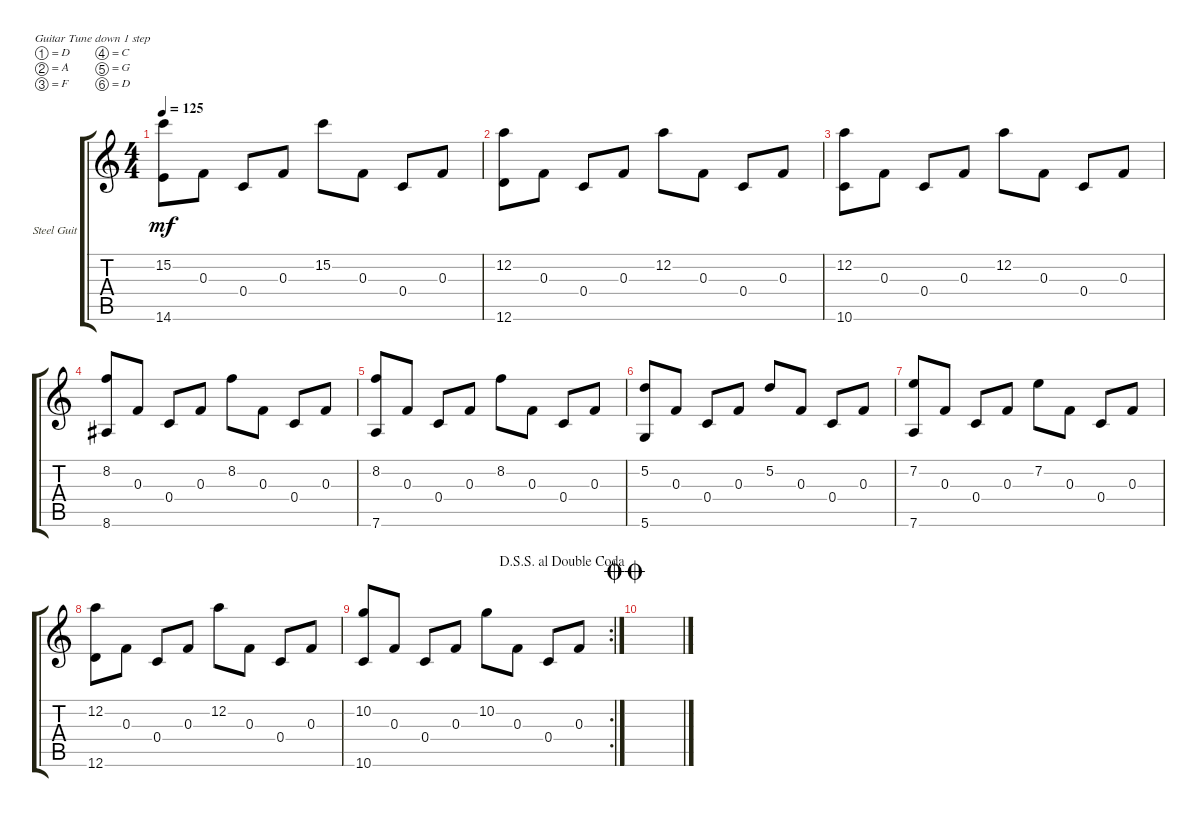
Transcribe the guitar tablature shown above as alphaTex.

\defaultSystemsLayout 4
\bracketExtendMode groupsimilarinstruments
\firstSystemTrackNameOrientation horizontal
\otherSystemsTrackNameOrientation horizontal
\track ("Steel Guitar" "Steel Guit") {instrument acousticguitarsteel}
\staff {score tabs}
\tuning (D4 A3 F3 C3 G2 D2)
\ts (4 4)
\tempo 125
\clef g2
\ks c
(15.2 14.6).8{dy mf} 0.3.8 0.4.8 0.3.8 15.2.8 0.3.8 0.4.8 0.3.8 |
(12.6 12.2).8 0.3.8 0.4.8 0.3.8 12.2.8 0.3.8 0.4.8 0.3.8 |
(10.6 12.2).8 0.3.8 0.4.8 0.3.8 12.2.8 0.3.8 0.4.8 0.3.8 |
(8.6 8.2).8 0.3.8 0.4.8 0.3.8 8.2.8 0.3.8 0.4.8 0.3.8 |
(7.6 8.2).8 0.3.8 0.4.8 0.3.8 8.2.8 0.3.8 0.4.8 0.3.8 |
(5.6 5.2).8 0.3.8 0.4.8 0.3.8 5.2.8 0.3.8 0.4.8 0.3.8 |
(7.6 7.2).8 0.3.8 0.4.8 0.3.8 7.2.8 0.3.8 0.4.8 0.3.8 |
(12.6 12.2).8 0.3.8 0.4.8 0.3.8 12.2.8 0.3.8 0.4.8 0.3.8 |
\rc 2
\jump dalsegnosegnoaldoublecoda
(10.6 10.2).8 0.3.8 0.4.8 0.3.8 10.2.8 0.3.8 0.4.8 0.3.8 |
\jump doublecoda
